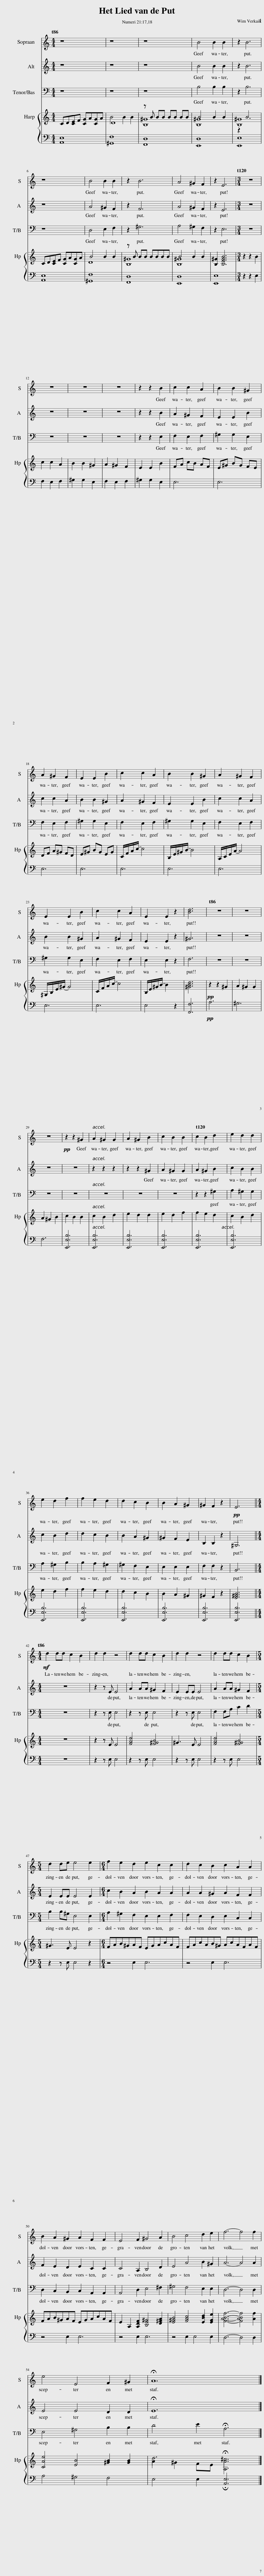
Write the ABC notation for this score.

X:1
%%score 1 2 3 { ( 4 5 6 7 ) 8 }
L:1/8
Q:1/4=86
M:4/4
I:linebreak $
K:C
V:1 treble
V:2 treble
V:3 bass
V:4 treble
V:5 treble
V:6 treble
V:7 treble
V:8 bass
V:1
 z8 | z8 | z8 | B4 B2 B2 | z2 B6 |$ %5
 z8 | B4 B2 B2 | z2 B6 | A4 ^G2 F2 | z2 E6 | %10
[M:3/4][Q:1/4=120] z6 |$ z6 | z6 | z6 | z2 z2 B2 | %15
 c2 c2 A2 | B2 B2 ^G2 |$ A2 ^G2 F2 | E2 E2 B2 | c2 c2 A2 | %20
 B2 B2 ^G2 | A2 ^G2 F2 |$ E2 E2 B2 | c2 c2 A2 | E2 E2 z2 | %25
 [Bd]6 |[Q:1/4=86] z6 | z6 |$ z6 |!pp! z2 z2 ^G2 | %30
 A2 ^G2 G2 | A2 ^G2 B2 | c2 B2 B2 |[Q:1/4=120] c2 B2 d2 | e2 d2 d2 |$ %35
 e2 d2 f2 | f2 e2 d2 | d2 c2 B2 | B2 A2 ^G2 | ^G2 F2 z2 | %40
!pp! E6 ||$[M:4/4]!mf![Q:1/4=86] d2 dd c2 B2 | d2 d2 z4 | d2 dd c2 B2 | d2 d2 z4 | %45
 d2 dd c2 B2 |$[M:5/4] d2 de e4 e2 |[M:6/4] f2 e2 d2 e2 c2 c2 | d2 c2 B2 c2 A2 A2 |$ B2 A2 ^G2 A2 F2 F2 | %50
 E4 F2 ^G4 A2 | B4 c4 d2 e2 | f6- f4 f2 |$ e4 E4 F2 ^G2 | !fermata!A12 |] %55
V:2
 z8 | z8 | z8 | B4 B2 B2 | z2 B6 |$ %5
 z8 | A4 ^G2 F2 | z2 F6 | A4 ^G2 F2 | z2 E6 | %10
[M:3/4] z6 |$ z6 | z6 | z6 | z2 z2 B2 | %15
 A2 ^G2 F2 | E2 E2 B2 |$ c2 c2 A2 | B2 B2 ^G2 | A2 ^G2 F2 | %20
 E2 E2 B2 | c2 c2 A2 |$ B2 B2 ^G2 | A2 ^G2 F2 | E2 E2 z2 | %25
 ^G6 | z6 | z6 |$ z6 | z6 | %30
 z2 z2 z2 | z2 z2 ^G2 | A2 ^G2 G2 | A2 ^G2 B2 | c2 B2 B2 |$ %35
 c2 B2 d2 | d2 c2 B2 | B2 A2 ^G2 | ^G2 F2 E2 | B,2 B,2 z2 | %40
 ^G,6 ||$[M:4/4] z8 | z2 z E E4 | A2 AA ^G2 F2 | E2 EE E4 | %45
 A2 AA ^G2 F2 |$[M:5/4] E2 EE E4 E2 |[M:6/4] c2 B2 A2 B2 A2 A2 | A2 A2 ^G2 A2 F2 F2 |$ F2 E2 D2 E2 C2 C2 | %50
 C4 A,2 B,4 D2 | E4 A4 B2 ^G2 | A6- A4 A2 |$ E4 E4 D2 D2 | !fermata!E12 |] %55
V:3
 z8 | z8 | z8 | B,4 B,2 B,2 | z2 B,6 |$ %5
 z8 | D,4 E,2 F,2 | z2 ^G,6 | A,4 ^G,2 F,2 | z2 E,6 | %10
[M:3/4] z6 |$ z6 | z6 | z6 | z2 z2 E,2 | %15
 F,2 E,2 F,2 | ^G,2 G,2 E,2 |$ F,2 E,2 F,2 | ^G,2 G,2 E,2 | F,2 E,2 F,2 | %20
 ^G,2 G,2 E,2 | F,2 E,2 F,2 |$ ^G,2 G,2 E,2 | F,2 E,2 F,2 | E,2 E,2 z2 | %25
 F,6 | z6 | z6 |$ z6 | z6 | %30
 z6 | z6 | z6 | z2 z2 ^G,2 | A,2 ^G,2 G,2 |$ %35
 A,2 ^G,2 B,2 | B,2 A,2 ^G,2 | ^G,2 F,2 E,2 | E,2 E,2 E,2 | F,2 F,2 z2 | %40
 B,,6 ||$[M:4/4] z8 | z2 z E, E,4 | z2 z E, E,4 | z2 z E, E,4 | %45
 F,2 F,A, C2 D2 |$[M:5/4] B,2 B,^G, E,4 E,2 |[M:6/4] A,2 ^G,2 F,2 E,2 E,2 F,2 | F,2 E,2 D,2 E,2 C,2 C,2 |$ D,2 C,2 B,,2 C,2 A,,2 A,,2 | %50
 A,,4 D,2 E,4 ^F,2 | ^G,4 F,4 E,2 E,2 | D,6- D,4 D,2 |$ E,4 ^G,4 B,2 B,2 | D4 E2 !fermata!A,6 |] %55
V:4
 CD[CE]F [CG]A[CG]A | x8 | z B BB BB BB | x8 | x8 |$ %5
 CD[CE]F [CG]A[CG]A | x8 | z B BB BBBB | x8 | [B,^G]2 [B,EGB]6 | %10
[M:3/4] z2 z2 B2 |$ c2 c2 A2 | B2 B2 ^G2 | A2 ^G2 F2 | E2 E2 B2 | %15
 FA cB AF | E^G BG FE |$ DF A^G FD | E^G BG EG | C/F/A/c/- c4 | %20
 B,/E/^G/B/- B4 | A,/C/E/A/- A4 |$ ^G,/B,/E/^G/- G4 | C/F/A/c/- c4 | B,/E/^G/B/- B2 x2 | %25
 [^GBd]6 |!pp! z2 z2 ^G2 | A2 ^G2 G2 |$ A2 ^G2 B2 | c2 B2 B2 | %30
 c2 B2 d2 | e2 d2 d2 | e2 d2 f2 | f2 e2 d2 | c2 B2 d2 |$ %35
 e2 d2 f2 | f2 e2 d2 | d2 c2 B2 | B2 A2 ^G2 | ^G2 F2 z2 | %40
 [E^GB]6 ||$[M:4/4] z8 | z2 z E E4 | [FAd]4 [F^GB]4 | ^G3 E E4 | %45
 [FAd]4 [F^GB]4 |$[M:5/4] ^G3 E E4 z2 |[M:6/4] FAB^GAF EGAcAF | FAcAB^G AcAFAF |$ FAB^GAF EGAcAF | %50
 E2 A,2 [A,DF]2 [B,E^G]4 [D^FA]2 | [E^GB]4 [FAc]4 [EBd]2 [EGe]2 | [FABf]6- [FABf]4 [Af]2 |$ [CAe]4 [EB]4 [^GB]2 [GB]2 | A2 ^G2 FE !fermata![A,A]6 |] %55
V:5
 x8 | B4 B2 B2 | ^G8 | ^G8 | ^G8 |$ %5
 x8 | B4 B2 B2 | ^G8 | ^G8 | x8 | %10
[M:3/4] x6 |$ x6 | x6 | x6 | x6 | %15
 x6 | x6 |$ x6 | x6 | x6 | %20
 x6 | x6 |$ x6 | x6 | x6 | %25
 x6 | x6 | x6 |$ x6 | x6 | %30
 x6 | x6 | x6 | x6 | x6 |$ %35
 x6 | x6 | x6 | x6 | x6 | %40
 x6 ||$[M:4/4] x8 | x8 | x8 | x8 | %45
 x8 |$[M:5/4] x10 |[M:6/4] x12 | x12 |$ x12 | %50
 x12 | x12 | x12 |$ x12 | x12 |] %55
V:6
 x8 | D8 | B,8 | B,8 | B,8 |$ %5
 x8 | D8 | B,8 | B,8 | x8 | %10
[M:3/4] x6 |$ x6 | x6 | x6 | x6 | %15
 x6 | x6 |$ x6 | x6 | x6 | %20
 x6 | x6 |$ x6 | x6 | x6 | %25
 x6 | x6 | x6 |$ x6 | x6 | %30
 x6 | x6 | x6 | x6 | x6 |$ %35
 x6 | x6 | x6 | x6 | x6 | %40
 x6 ||$[M:4/4] x8 | x8 | x8 | x8 | %45
 x8 |$[M:5/4] x10 |[M:6/4] x12 | x12 |$ x12 | %50
 x12 | x12 | x12 |$ x12 | d6 ^c6 |] %55
V:7
 x8 | x8 | x8 | B4 B2 B2 | z2 B6 |$ %5
 x8 | x8 | x8 | B4 B2 B2 | x8 | %10
[M:3/4] x6 |$ x6 | x6 | x6 | x6 | %15
 x6 | x6 |$ x6 | x6 | x6 | %20
 x6 | x6 |$ x6 | x6 | x6 | %25
 x6 | x6 | x6 |$ x6 | x6 | %30
 x6 | x6 | x6 | x6 | x6 |$ %35
 x6 | x6 | x6 | x6 | x6 | %40
 x6 ||$[M:4/4] x8 | x8 | x8 | x8 | %45
 x8 |$[M:5/4] x10 |[M:6/4] x12 | x12 |$ x12 | %50
 x12 | x12 | x12 |$ x12 | x12 |] %55
V:8
 [A,,E,]8 | [^G,,F,]8 | [F,,D,]8 | [E,,D,]8 | [E,,E,]8 |$ %5
 [A,,E,]8 | [^G,,F,]8 | [F,,D,]8 | [E,,D,]8 | [E,,E,]8 | %10
[M:3/4] z2 z2 E,2 |$ F,2 E,2 F,2 | ^G,2 G,2 E,2 | F,2 E,2 F,2 | ^G,2 G,2 E,2 | %15
 E,6 | E,6 |$ E,6 | E,6 | E,6 | %20
 E,6 | E,6 |$ E,6 | E,6 | E,4 z2 | %25
 [F,,F,]6 |!pp! A,6 | ^G,6 |$ F,6 | [E,,E,B,]6 | %30
 [E,,E,B,]6 | [E,,E,B,]6 | [E,,E,B,]6 | [E,,E,B,]6 | [E,,E,B,]6 |$ %35
 [E,,E,B,]6 | [E,,E,B,]6 | [E,,E,B,]6 | [E,,E,B,]6 | [E,,E,B,]6 | %40
 [E,,E,B,]6 ||$[M:4/4] z8 | z2 z E, E,4 | z2 z E, E,4 | z2 z E, E,4 | %45
 z2 z E, E,4 |$[M:5/4] z2 z E, E,4 z2 |[M:6/4] z4 E,2 E,6 | z4 E,2 E,6 |$ z4 E,2 E,6 | %50
 z4 E,2 E,6 | z4 E,2 E,4 E,2 | D,6- D,4 D,2 |$ A,4 ^G,4 F,4 | E,4 E,2 !fermata![A,,E,]6 |] %55
